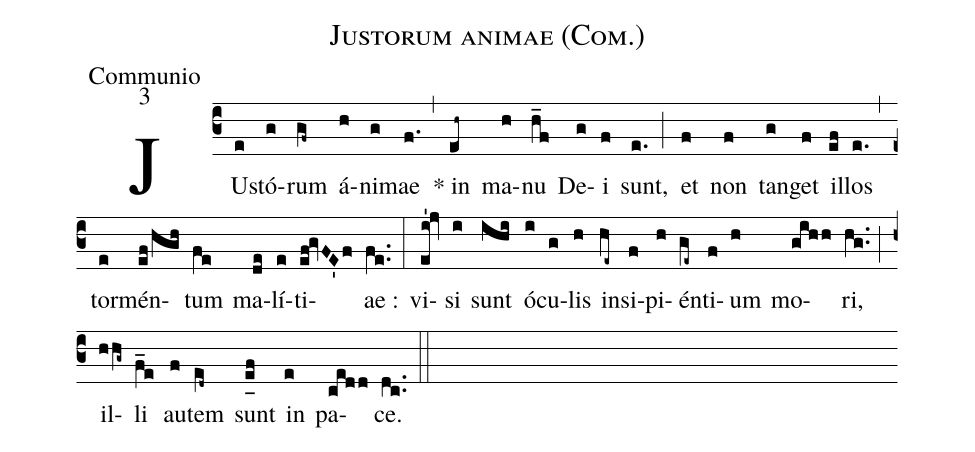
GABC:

name:Justorum animae (Com.);
office-part:Communio;
mode:3;
%%
(c3) JU(e)stó(g)rum(gf~) á(h)ni(g)mae(f.) (,) * in(eh~) ma(h)nu(h_f) De(g)i(f) sunt,(e.) (;) et(f) non(f) tan(g)get(f) il(ef)los(e.) (,) tor(e)mén(ef/hgh)tum(fe) ma(de)lí(e)ti(ef!gvFE'f)ae :(fe..) (:) vi(ei'!jv)si(i) sunt(ihi) ó(i)cu(g)lis(h) in(he~)si(f)pi(h)én(ge~)ti(f)um(h) mo(gihh)ri,(hg..) (;) il(hhg~)li(f_e) au(f)tem(e[ll:1]d~) sunt(e_[uh:l]f) in(e) pa(cedd)ce.(dc..) (::)
